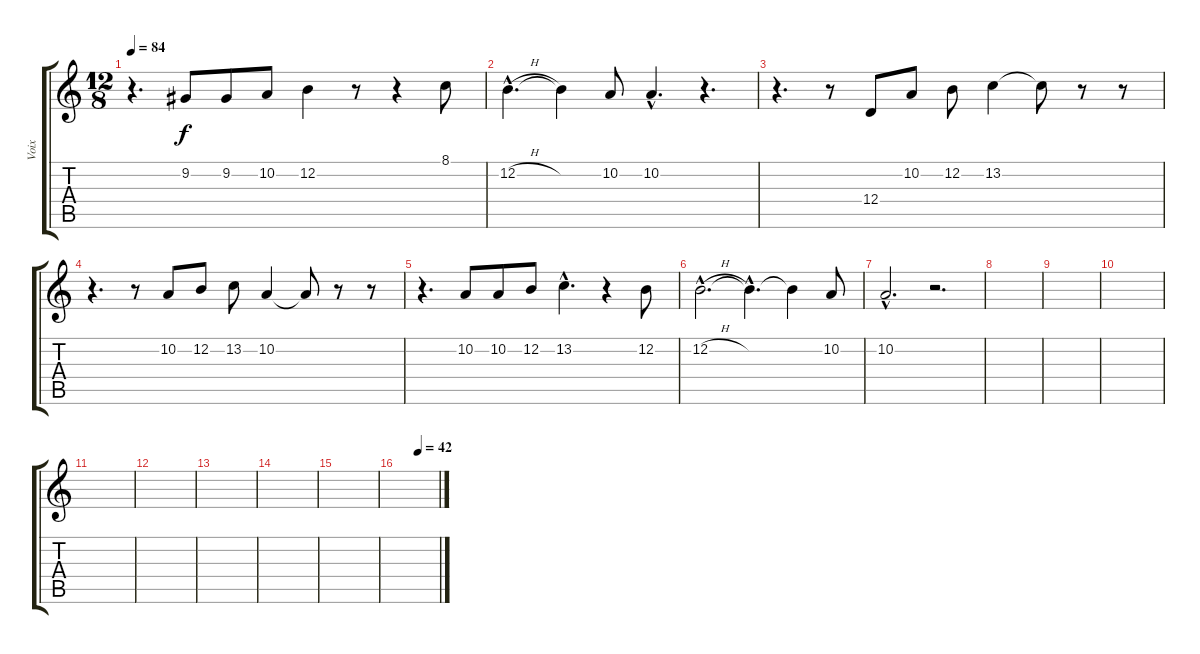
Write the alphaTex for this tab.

\track ("Voix" "Voix") {instrument accordion}
\staff {score tabs}
\tuning (E4 B3 G3 D3 A2 E2) {hide}
\ts (12 8)
\tempo 84
\clef g2
\ks c
r.4{d dy f} 9.2.8 9.2.8 10.2.8 12.2.4 r.8 r.4 8.1.8 |
12.2{h hac}.4{d} 12.2{t}.4 10.2.8 10.2{hac}.4{d} r.4{d} |
r.4{d} r.8 12.4.8 10.2.8 12.2.8 13.2.4 13.2{t}.8 r.8 r.8 |
r.4{d} r.8 10.2.8 12.2.8 13.2.8 10.2.4 10.2{t}.8 r.8 r.8 |
r.4{d} 10.2.8 10.2.8 12.2.8 13.2{hac}.4{d} r.4 12.2.8 |
12.2{h hac}.2{d} 12.2{hac t}.4{d} 12.2{t}.4 10.2.8 |
10.2{hac}.2{d} r.2{d} |
|
|
|
|
|
|
|
|
\tempo (42 0.5)
